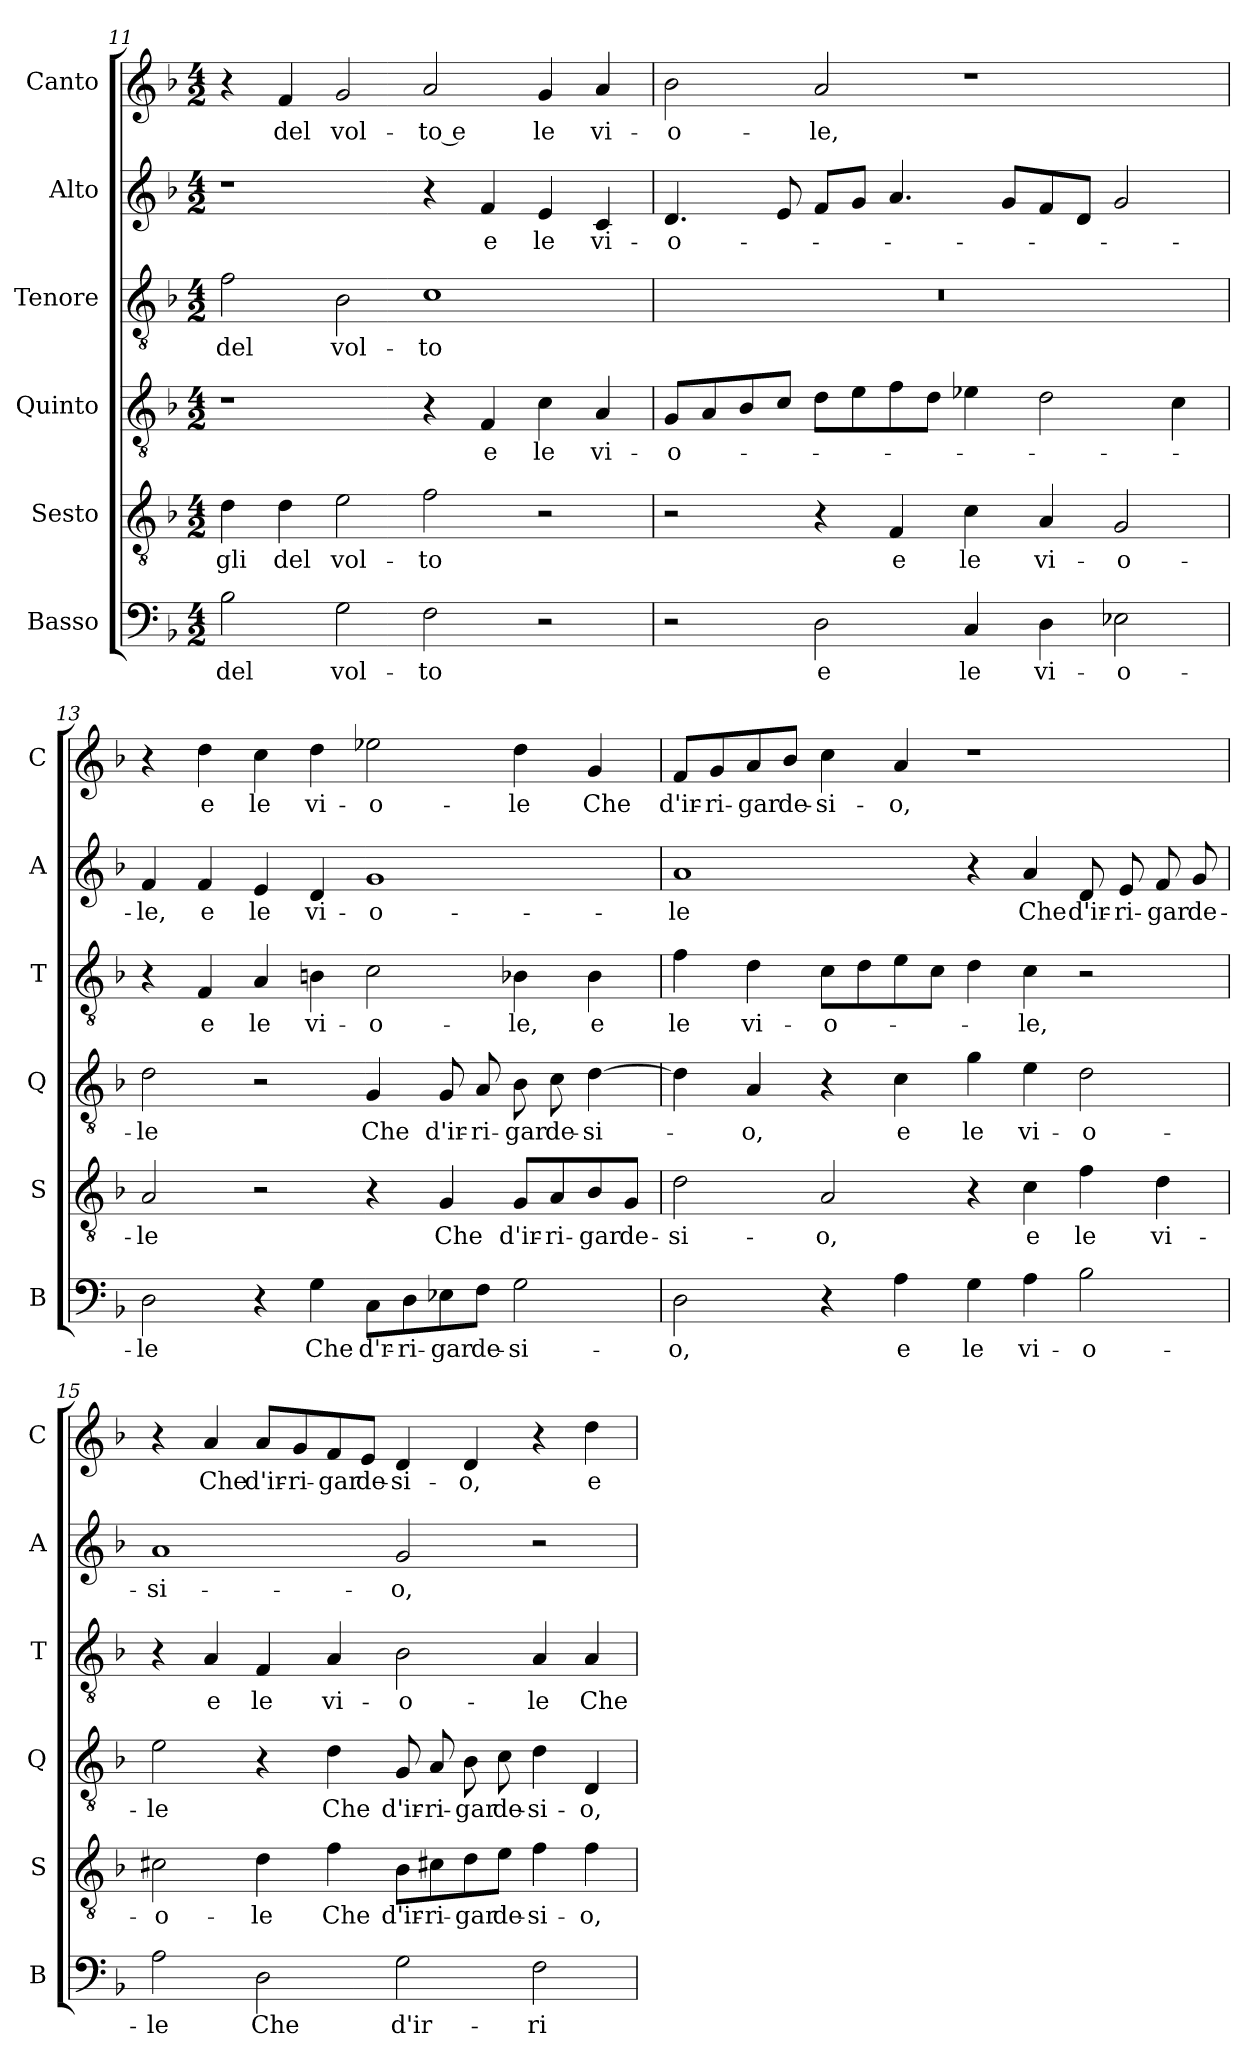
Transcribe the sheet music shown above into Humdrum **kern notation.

**kern	**text	**kern	**text	**kern	**text	**kern	**text	**kern	**text	**kern	**text
*part6	*part6	*part5	*part5	*part4	*part4	*part3	*part3	*part2	*part2	*part1	*part1
*staff6	*staff6	*staff5	*staff5	*staff4	*staff4	*staff3	*staff3	*staff2	*staff2	*staff1	*staff1
*I"Basso	*	*I"Sesto	*	*I"Quinto	*	*I"Tenore	*	*I"Alto	*	*I"Canto	*
*I'B	*	*I'S	*	*I'Q	*	*I'T	*	*I'A	*	*I'C	*
*clefF4	*	*clefGv2	*	*clefGv2	*	*clefGv2	*	*clefG2	*	*clefG2	*
*k[b-]	*	*k[b-]	*	*k[b-]	*	*k[b-]	*	*k[b-]	*	*k[b-]	*
*d:	*	*d:	*	*d:	*	*d:	*	*d:	*	*d:	*
*M4/2	*	*M4/2	*	*M4/2	*	*M4/2	*	*M4/2	*	*M4/2	*
=11	=11	=11	=11	=11	=11	=11	=11	=11	=11	=11	=11
2B-	del	4d	-gli	1r	.	2f	del	1r	.	4r	.
.	.	4d	del	.	.	.	.	.	.	4f	del
2G	vol-	2e	vol-	.	.	2B-	vol-	.	.	2g	vol-
2F	-to	2f	-to	4r	.	1c	-to	4r	.	2a	-to e
.	.	.	.	4F	e	.	.	4f	e	.	.
2r	.	2r	.	4c	le	.	.	4e	le	4g	le
.	.	.	.	4A	vi-	.	.	4c	vi-	4a	vi-
=12	=12	=12	=12	=12	=12	=12	=12	=12	=12	=12	=12
2r	.	2r	.	8GL	-o-	0r	.	4.d	-o-	2b-	-o-
.	.	.	.	8A	.	.	.	.	.	.	.
.	.	.	.	8B-	.	.	.	.	.	.	.
.	.	.	.	8cJ	.	.	.	8e	.	.	.
2D	e	4r	.	8dL	.	.	.	8fL	.	2a	-le,
.	.	.	.	8e	.	.	.	8gJ	.	.	.
.	.	4F	e	8f	.	.	.	4.a	.	.	.
.	.	.	.	8dJ	.	.	.	.	.	.	.
4C	le	4c	le	4e-X	.	.	.	.	.	1r	.
.	.	.	.	.	.	.	.	8gL	.	.	.
4D	vi-	4A	vi-	2d	.	.	.	8f	.	.	.
.	.	.	.	.	.	.	.	8dJ	.	.	.
2E-X	-o-	2G	-o-	.	.	.	.	2g	.	.	.
.	.	.	.	4c	.	.	.	.	.	.	.
=13	=13	=13	=13	=13	=13	=13	=13	=13	=13	=13	=13
2D	-le	2A	-le	2d	-le	4r	.	4f	-le,	4r	.
.	.	.	.	.	.	4F	e	4f	e	4dd	e
4r	.	2r	.	2r	.	4A	le	4e	le	4cc	le
4G	Che	.	.	.	.	4Bn	vi-	4d	vi-	4dd	vi-
8C\L	d'r-	4r	.	4G	Che	2c	-o-	1g	-o-	2ee-X	-o-
8D\	-ri-	.	.	.	.	.	.	.	.	.	.
8E-X\	-gar	4G	Che	8G	d'ir-	.	.	.	.	.	.
8F\J	de-	.	.	8A	-ri-	.	.	.	.	.	.
2G	-si-	8G/L	d'ir-	8B-	-gar	4B-X	-le,	.	.	4dd	-le
.	.	8A/	-ri-	8c	de-	.	.	.	.	.	.
.	.	8B-/	-gar	[4d	-si-	4B-	e	.	.	4g	Che
.	.	8G/J	de-	.	.	.	.	.	.	.	.
=14	=14	=14	=14	=14	=14	=14	=14	=14	=14	=14	=14
2D	-o,	2d	-si-	4d]	.	4f	le	1a	-le	8f/L	d'ir-
.	.	.	.	.	.	.	.	.	.	8g/	-ri-
.	.	.	.	4A	-o,	4d	vi-	.	.	8a/	-gar
.	.	.	.	.	.	.	.	.	.	8b-/J	de-
4r	.	2A	-o,	4r	.	8cL	-o-	.	.	4cc	-si-
.	.	.	.	.	.	8d	.	.	.	.	.
4A	e	.	.	4c	e	8e	.	.	.	4a	-o,
.	.	.	.	.	.	8cJ	.	.	.	.	.
4G	le	4r	.	4g	le	4d	.	4r	.	1r	.
4A	vi-	4c	e	4e	vi-	4c	-le,	4a	Che	.	.
2B-	-o-	4f	le	2d	-o-	2r	.	8d	d'ir-	.	.
.	.	.	.	.	.	.	.	8e	-ri-	.	.
.	.	4d	vi-	.	.	.	.	8f	-gar	.	.
.	.	.	.	.	.	.	.	8g	de-	.	.
=15	=15	=15	=15	=15	=15	=15	=15	=15	=15	=15	=15
2A	-le	2c#X	-o-	2e	-le	4r	.	1a	-si-	4r	.
.	.	.	.	.	.	4A	e	.	.	4a	Che
2D	Che	4d	-le	4r	.	4F	le	.	.	8a/L	d'ir-
.	.	.	.	.	.	.	.	.	.	8g/	-ri-
.	.	4f	Che	4d	Che	4A	vi-	.	.	8f/	-gar
.	.	.	.	.	.	.	.	.	.	8e/J	de-
2G	d'ir-	8B-\L	d'ir-	8G	d'ir-	2B-	-o-	2g	-o,	4d	-si-
.	.	8c#X\	-ri-	8A	-ri-	.	.	.	.	.	.
.	.	8d\	-gar	8B-	-gar	.	.	.	.	4d	-o,
.	.	8e\J	de-	8c	de-	.	.	.	.	.	.
2F	-ri-	4f	-si-	4d	-si-	4A	-le	2r	.	4r	.
.	.	4f	-o,	4D	-o,	4A	Che	.	.	4dd	e
=	=	=	=	=	=	=	=	=	=	=	=
*-	*-	*-	*-	*-	*-	*-	*-	*-	*-	*-	*-
